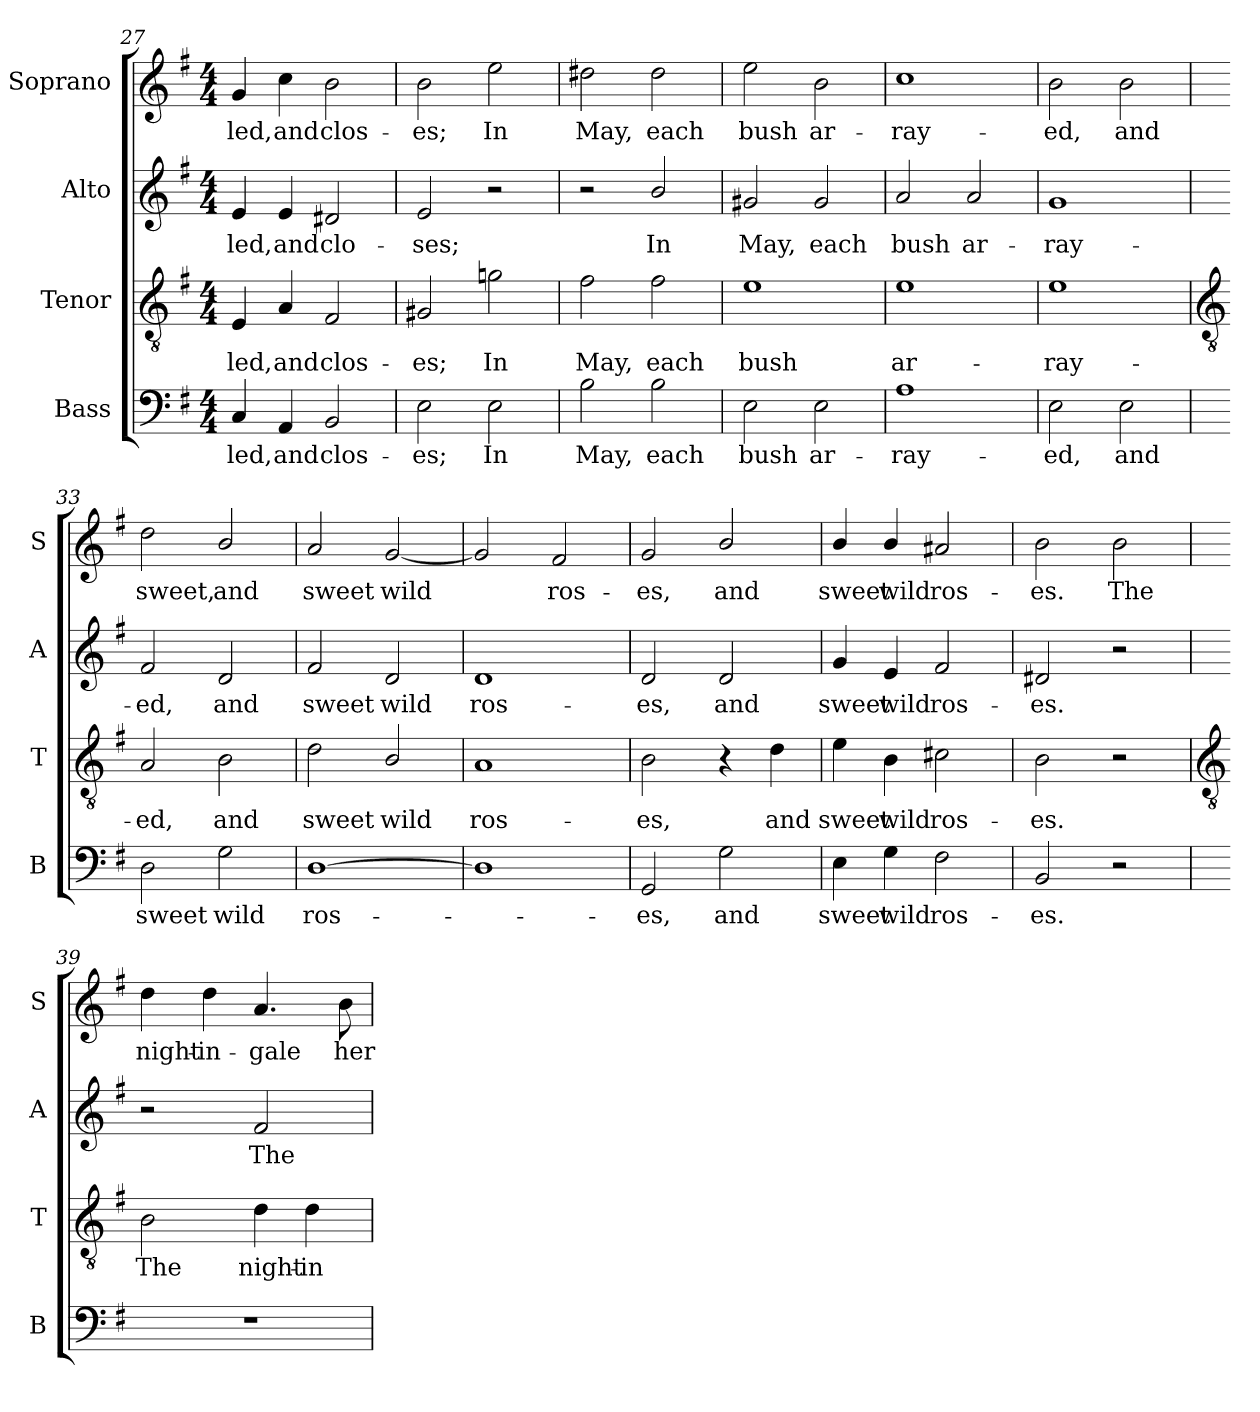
**kern	**text	**kern	**text	**kern	**text	**kern	**text
*part4	*part4	*part3	*part3	*part2	*part2	*part1	*part1
*staff4	*staff4	*staff3	*staff3	*staff2	*staff2	*staff1	*staff1
*I"Bass	*	*I"Tenor	*	*I"Alto	*	*I"Soprano	*
*I'B	*	*I'T	*	*I'A	*	*I'S	*
!!LO:LB:g=z
*clefF4	*	*clefGv2	*	*clefG2	*	*clefG2	*
*k[f#]	*	*k[f#]	*	*k[f#]	*	*k[f#]	*
*G:	*	*G:	*	*G:	*	*G:	*
*M4/4	*	*M4/4	*	*M4/4	*	*M4/4	*
=27	=27	=27	=27	=27	=27	=27	=27
!	!LO:LY:b	!	!LO:LY:b	!	!LO:LY:b	!	!LO:LY:b
4C	-led,	4E	-led,	4e	-led,	4g	-led,
!	!LO:LY:b	!	!LO:LY:b	!	!LO:LY:b	!	!LO:LY:b
4AA	and	4A	and	4e	and	4cc	and
!	!LO:LY:b	!	!LO:LY:b	!	!LO:LY:b	!	!LO:LY:b
2BB	clos-	2F#	clos-	2d#X	clo-	2b	clos-
=28	=28	=28	=28	=28	=28	=28	=28
!	!LO:LY:b	!	!LO:LY:b	!	!LO:LY:b	!	!LO:LY:b
2E	-es;	2G#X	-es;	2e	-ses;	2b	-es;
!	!LO:LY:b	!	!LO:LY:b	!	!	!	!LO:LY:b
2E	In	2gn	In	2r	.	2ee	In
=29	=29	=29	=29	=29	=29	=29	=29
!	!LO:LY:b	!	!LO:LY:b	!	!	!	!LO:LY:b
2B	May,	2f#	May,	2r	.	2dd#X	May,
!	!LO:LY:b	!	!LO:LY:b	!	!LO:LY:b	!	!LO:LY:b
2B	each	2f#	each	2b/	In	2dd#	each
=30	=30	=30	=30	=30	=30	=30	=30
!	!LO:LY:b	!	!LO:LY:b	!	!LO:LY:b	!	!LO:LY:b
2E	bush	1e	bush	2g#X	May,	2ee	bush
!	!LO:LY:b	!	!	!	!LO:LY:b	!	!LO:LY:b
2E	ar-	.	.	2g#	each	2b	ar-
=31	=31	=31	=31	=31	=31	=31	=31
!	!LO:LY:b	!	!LO:LY:b	!	!LO:LY:b	!	!LO:LY:b
1A	-ray-	1e	ar-	2a	bush	1cc	-ray-
!	!	!	!	!	!LO:LY:b	!	!
.	.	.	.	2a	ar-	.	.
=32	=32	=32	=32	=32	=32	=32	=32
!	!LO:LY:b	!	!LO:LY:b	!	!LO:LY:b	!	!LO:LY:b
2E	-ed,	1e	-ray-	1g	-ray-	2b	-ed,
!	!LO:LY:b	!	!	!	!	!	!LO:LY:b
2E	and	.	.	.	.	2b	and
!!LO:LB:g=z
=33	=33	=33	=33	=33	=33	=33	=33
*	*	*clefGv2	*	*	*	*	*
!	!LO:LY:b	!	!LO:LY:b	!	!LO:LY:b	!	!LO:LY:b
2D	sweet	2A	-ed,	2f#	-ed,	2dd	sweet,
!	!LO:LY:b	!	!LO:LY:b	!	!LO:LY:b	!	!LO:LY:b
2G	wild	2B	and	2d	and	2b/	and
=34	=34	=34	=34	=34	=34	=34	=34
!	!LO:LY:b	!	!LO:LY:b	!	!LO:LY:b	!	!LO:LY:b
[1D	ros-	2d	sweet	2f#	sweet	2a	sweet
!	!	!	!LO:LY:b	!	!LO:LY:b	!	!LO:LY:b
.	.	2B/	wild	2d	wild	[2g	wild
=35	=35	=35	=35	=35	=35	=35	=35
!	!	!	!LO:LY:b	!	!LO:LY:b	!	!
1D]	.	1A	ros-	1d	ros-	2g]	.
!	!	!	!	!	!	!	!LO:LY:b
.	.	.	.	.	.	2f#	ros-
=36	=36	=36	=36	=36	=36	=36	=36
!	!LO:LY:b	!	!LO:LY:b	!	!LO:LY:b	!	!LO:LY:b
2GG	es,	2B	-es,	2d	-es,	2g	-es,
!	!LO:LY:b	!	!	!	!LO:LY:b	!	!LO:LY:b
2G	and	4r	.	2d	and	2b/	and
!	!	!	!LO:LY:b	!	!	!	!
.	.	4d	and	.	.	.	.
=37	=37	=37	=37	=37	=37	=37	=37
!	!LO:LY:b	!	!LO:LY:b	!	!LO:LY:b	!	!LO:LY:b
4E	sweet	4e	sweet	4g	sweet	4b/	sweet
!	!LO:LY:b	!	!LO:LY:b	!	!LO:LY:b	!	!LO:LY:b
4G	wild	4B	wild	4e	wild	4b/	wild
!	!LO:LY:b	!	!LO:LY:b	!	!LO:LY:b	!	!LO:LY:b
2F#	ros-	2c#X	ros-	2f#	ros-	2a#X	ros-
=38	=38	=38	=38	=38	=38	=38	=38
!	!LO:LY:b	!	!LO:LY:b	!	!LO:LY:b	!	!LO:LY:b
2BB	-es.	2B	-es.	2d#X	-es.	2b	-es.
!	!	!	!	!	!	!	!LO:LY:b
2r	.	2r	.	2r	.	2b	The
!!LO:LB:g=z
=39	=39	=39	=39	=39	=39	=39	=39
*	*	*clefGv2	*	*	*	*	*
!	!	!	!LO:LY:b	!	!	!	!LO:LY:b
1r	.	2B	The	2r	.	4dd	night-
!	!	!	!	!	!	!	!LO:LY:b
.	.	.	.	.	.	4dd	-in-
!	!	!	!LO:LY:b	!	!LO:LY:b	!	!LO:LY:b
.	.	4d	night-	2f#	The	4.a	-gale
!	!	!	!LO:LY:b	!	!	!	!
.	.	4d	-in-	.	.	.	.
!	!	!	!	!	!	!	!LO:LY:b
.	.	.	.	.	.	8b	her
=	=	=	=	=	=	=	=
*-	*-	*-	*-	*-	*-	*-	*-
